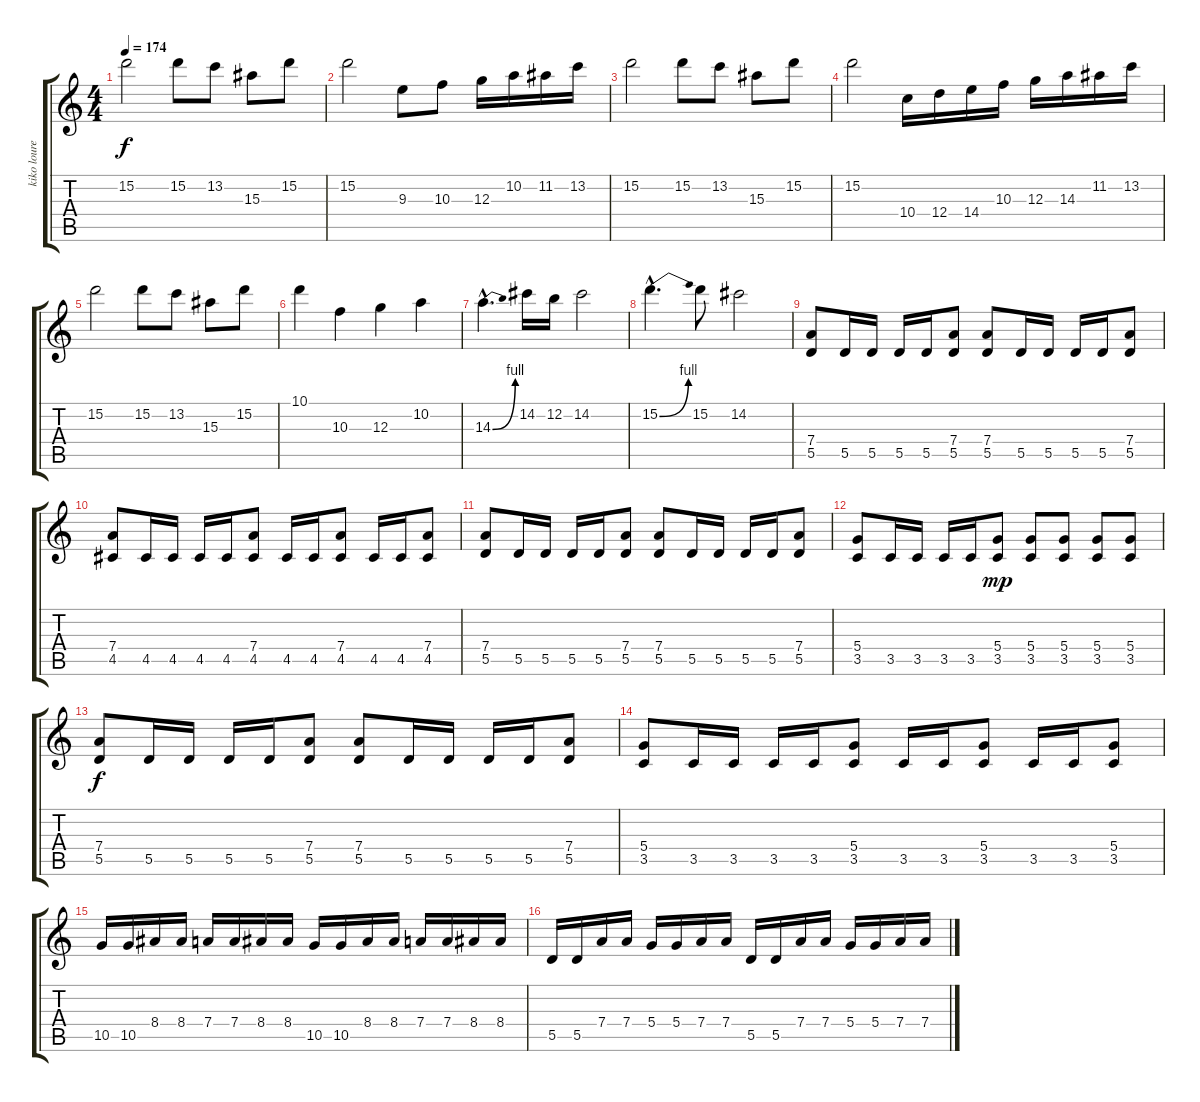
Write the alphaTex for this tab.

\track ("kiko loureiro" "kiko loure") {instrument distortionguitar}
\staff {score tabs}
\tuning (E4 B3 G3 D3 A2 E2) {hide}
\ts (4 4)
\tempo 174
\clef g2
\ks c
15.2.2{dy f} 15.2.8 13.2.8 15.3.8 15.2.8 |
15.2.2 9.3.8 10.3.8 12.3.16 10.2.16 11.2.16 13.2.16 |
15.2.2 15.2.8 13.2.8 15.3.8 15.2.8 |
15.2.2 10.4.16 12.4.16 14.4.16 10.3.16 12.3.16 14.3.16 11.2.16 13.2.16 |
15.2.2 15.2.8 13.2.8 15.3.8 15.2.8 |
10.1.4 10.3.4 12.3.4 10.2.4 |
14.3{be (bend 0 0 60 4) hac}.4{d} 14.2.16 12.2.16 14.2.2 |
15.2{be (bend 0 0 60 4) hac}.4{d} 15.2.8 14.2.2 |
(7.4 5.5).8 5.5.16 5.5.16 5.5.16 5.5.16 (7.4 5.5).8 (7.4 5.5).8 5.5.16 5.5.16 5.5.16 5.5.16 (7.4 5.5).8 |
(7.4 4.5).8 4.5.16 4.5.16 4.5.16 4.5.16 (7.4 4.5).8 4.5.16 4.5.16 (7.4 4.5).8 4.5.16 4.5.16 (7.4 4.5).8 |
(7.4 5.5).8 5.5.16 5.5.16 5.5.16 5.5.16 (7.4 5.5).8 (7.4 5.5).8 5.5.16 5.5.16 5.5.16 5.5.16 (7.4 5.5).8 |
(5.4 3.5).8 3.5.16 3.5.16 3.5.16 3.5.16 (5.4 3.5).8{dy mp} (5.4 3.5).8 (5.4 3.5).8 (5.4 3.5).8 (5.4 3.5).8 |
(7.4 5.5).8{dy f} 5.5.16 5.5.16 5.5.16 5.5.16 (7.4 5.5).8 (7.4 5.5).8 5.5.16 5.5.16 5.5.16 5.5.16 (7.4 5.5).8 |
(5.4 3.5).8 3.5.16 3.5.16 3.5.16 3.5.16 (5.4 3.5).8 3.5.16 3.5.16 (5.4 3.5).8 3.5.16 3.5.16 (5.4 3.5).8 |
10.5.16 10.5.16 8.4.16 8.4.16 7.4.16 7.4.16 8.4.16 8.4.16 10.5.16 10.5.16 8.4.16 8.4.16 7.4.16 7.4.16 8.4.16 8.4.16 |
5.5.16 5.5.16 7.4.16 7.4.16 5.4.16 5.4.16 7.4.16 7.4.16 5.5.16 5.5.16 7.4.16 7.4.16 5.4.16 5.4.16 7.4.16 7.4.16
